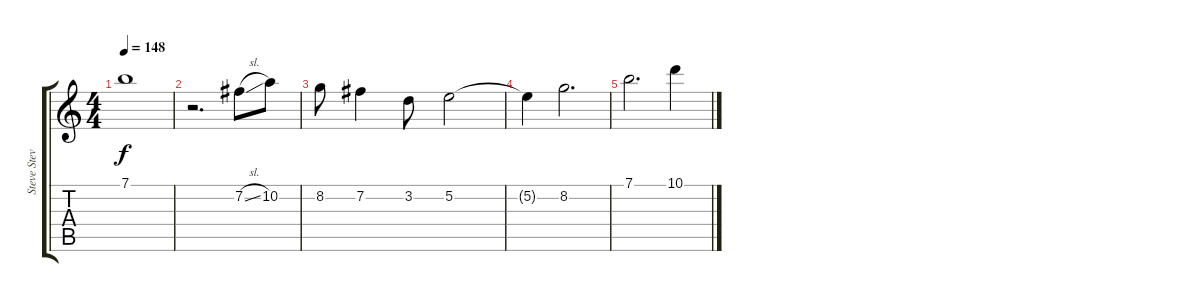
\track ("Steve Stevens" "Steve Stev") {instrument acousticguitarsteel}
\staff {score tabs}
\tuning (E4 B3 G3 D3 A2 E2) {hide}
\ts (4 4)
\tempo 148
\clef g2
\ks c
7.1{t}.1{dy f} |
r.2{d} 7.2{sl}.8 10.2.8 |
8.2.8 7.2.4 3.2.8 5.2.2 |
5.2{t}.4 8.2.2{d} |
7.1.2{d} 10.1.4
